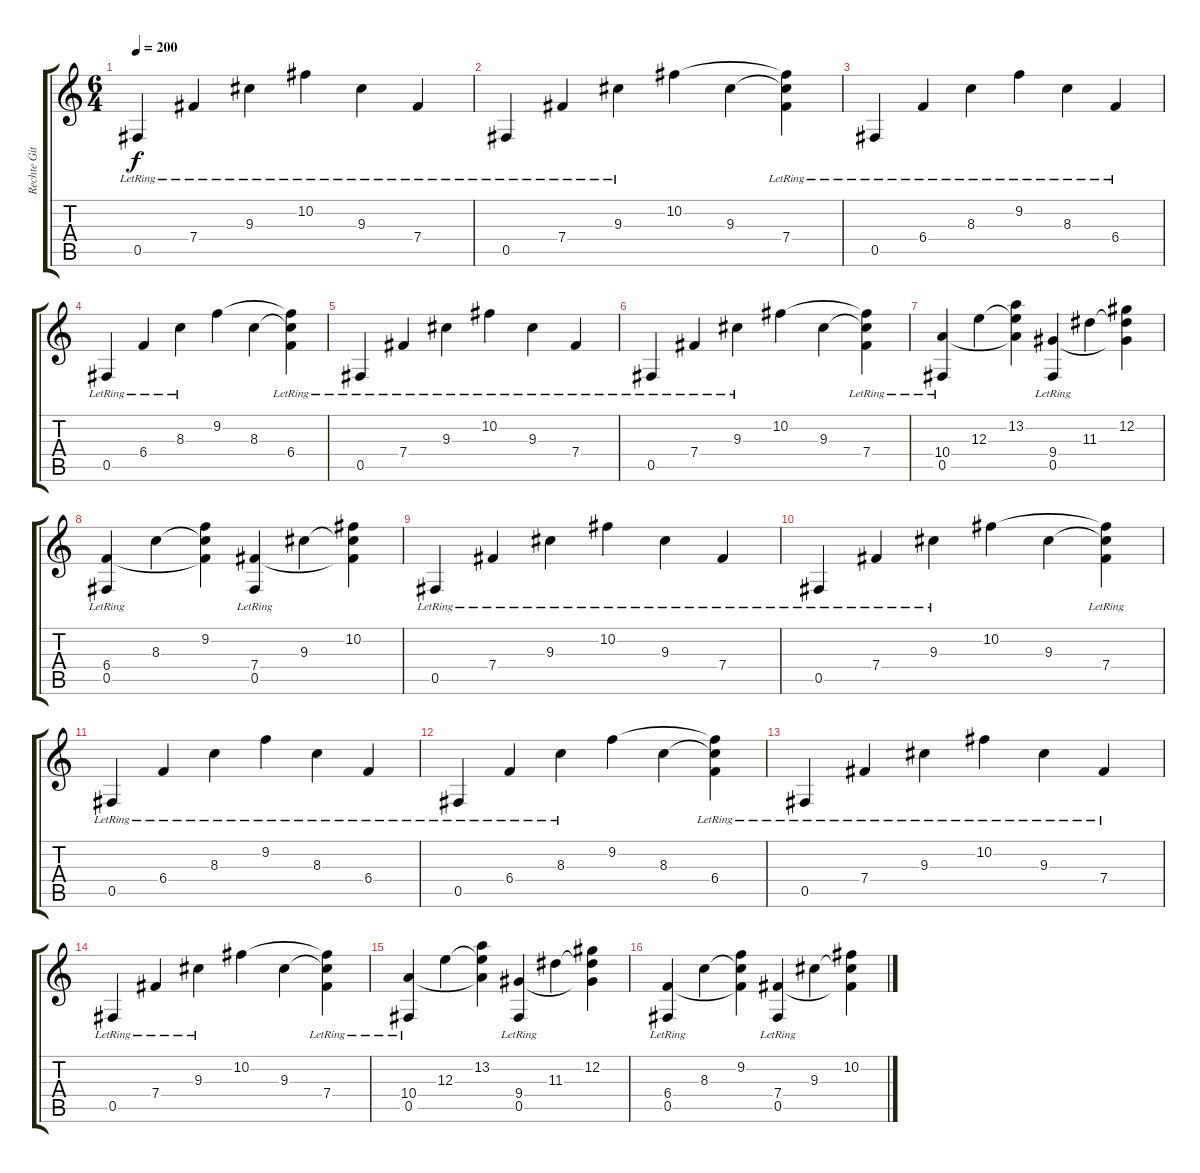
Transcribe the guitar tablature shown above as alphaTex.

\track ("Rechte Gitarre" "Rechte Git") {instrument distortionguitar}
\staff {score tabs}
\tuning (Db4 Ab3 E3 B2 Gb2 Db2) {hide}
\ts (6 4)
\section ("" "")
\tempo 200
\clef g2
\ks c
0.5{lr}.4{dy f} 7.4{lr}.4 9.3{lr}.4 10.2{lr}.4 9.3{lr}.4 7.4{lr}.4 |
0.5{lr}.4 7.4{lr}.4 9.3{lr}.4 10.2.4 9.3.4 (10.2{t} 9.3{t} 7.4{lr}).4 |
0.5{lr}.4 6.4{lr}.4 8.3{lr}.4 9.2{lr}.4 8.3{lr}.4 6.4{lr}.4 |
0.5{lr}.4 6.4{lr}.4 8.3{lr}.4 9.2.4 8.3.4 (9.2{t} 8.3{t} 6.4{lr}).4 |
0.5{lr}.4 7.4{lr}.4 9.3{lr}.4 10.2{lr}.4 9.3{lr}.4 7.4{lr}.4 |
0.5{lr}.4 7.4{lr}.4 9.3{lr}.4 10.2.4 9.3.4 (10.2{t} 9.3{t} 7.4{lr}).4 |
(10.4 0.5{lr}).4 12.3.4 (13.2 12.3{t} 10.4{t}).4 (9.4 0.5{lr}).4 11.3.4 (12.2 11.3{t} 9.4{t}).4 |
(6.4 0.5{lr}).4 8.3.4 (9.2 8.3{t} 6.4{t}).4 (7.4 0.5{lr}).4 9.3.4 (10.2 9.3{t} 7.4{t}).4 |
0.5{lr}.4 7.4{lr}.4 9.3{lr}.4 10.2{lr}.4 9.3{lr}.4 7.4{lr}.4 |
0.5{lr}.4 7.4{lr}.4 9.3{lr}.4 10.2.4 9.3.4 (10.2{t} 9.3{t} 7.4{lr}).4 |
0.5{lr}.4 6.4{lr}.4 8.3{lr}.4 9.2{lr}.4 8.3{lr}.4 6.4{lr}.4 |
0.5{lr}.4 6.4{lr}.4 8.3{lr}.4 9.2.4 8.3.4 (9.2{t} 8.3{t} 6.4{lr}).4 |
0.5{lr}.4 7.4{lr}.4 9.3{lr}.4 10.2{lr}.4 9.3{lr}.4 7.4{lr}.4 |
0.5{lr}.4 7.4{lr}.4 9.3{lr}.4 10.2.4 9.3.4 (10.2{t} 9.3{t} 7.4{lr}).4 |
(10.4 0.5{lr}).4 12.3.4 (13.2 12.3{t} 10.4{t}).4 (9.4 0.5{lr}).4 11.3.4 (12.2 11.3{t} 9.4{t}).4 |
(6.4 0.5{lr}).4 8.3.4 (9.2 8.3{t} 6.4{t}).4 (7.4 0.5{lr}).4 9.3.4 (10.2 9.3{t} 7.4{t}).4
